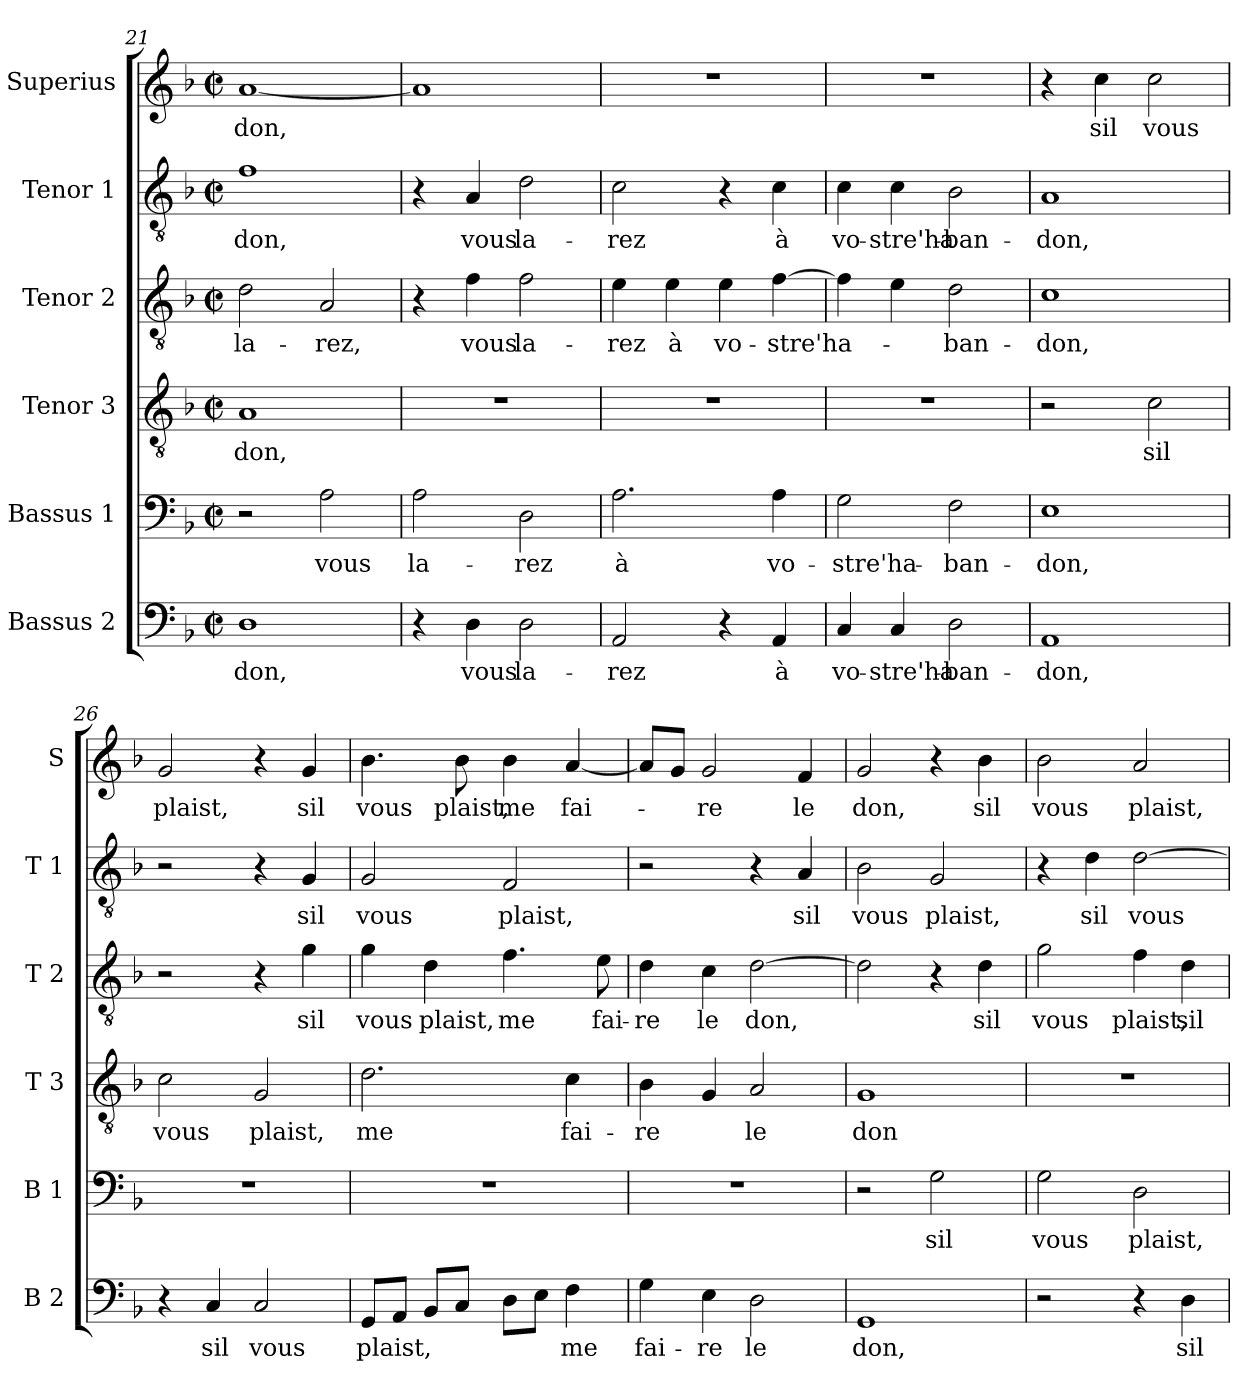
**kern	**text	**kern	**text	**kern	**text	**kern	**text	**kern	**text	**kern	**text
*part6	*part6	*part5	*part5	*part4	*part4	*part3	*part3	*part2	*part2	*part1	*part1
*staff6	*staff6	*staff5	*staff5	*staff4	*staff4	*staff3	*staff3	*staff2	*staff2	*staff1	*staff1
*I"Bassus 2	*	*I"Bassus 1	*	*I"Tenor 3	*	*I"Tenor 2	*	*I"Tenor 1	*	*I"Superius	*
*I'B 2	*	*I'B 1	*	*I'T 3	*	*I'T 2	*	*I'T 1	*	*I'S	*
*clefF4	*	*clefF4	*	*clefGv2	*	*clefGv2	*	*clefGv2	*	*clefG2	*
*k[b-]	*	*k[b-]	*	*k[b-]	*	*k[b-]	*	*k[b-]	*	*k[b-]	*
*F:	*	*F:	*	*F:	*	*F:	*	*F:	*	*F:	*
*M2/2	*	*M2/2	*	*M2/2	*	*M2/2	*	*M2/2	*	*M2/2	*
*met(c|)	*	*met(c|)	*	*met(c|)	*	*met(c|)	*	*met(c|)	*	*met(c|)	*
=21	=21	=21	=21	=21	=21	=21	=21	=21	=21	=21	=21
!	!LO:LY:b	!	!	!	!LO:LY:b	!	!LO:LY:b	!	!LO:LY:b	!	!LO:LY:b
1D	-don,	2r	.	1A	-don,	2d\	la-	1f	-don,	[1a	-don,
!	!	!	!LO:LY:b	!	!	!	!LO:LY:b	!	!	!	!
.	.	2A\	vous	.	.	2A/	-rez,	.	.	.	.
=22	=22	=22	=22	=22	=22	=22	=22	=22	=22	=22	=22
!	!	!	!LO:LY:b	!	!	!	!	!	!	!	!
4r	.	2A\	la-	1r	.	4r	.	4r	.	1a]	.
!	!LO:LY:b	!	!	!	!	!	!LO:LY:b	!	!LO:LY:b	!	!
4D\	vous	.	.	.	.	4f\	vous	4A/	vous	.	.
!	!LO:LY:b	!	!LO:LY:b	!	!	!	!LO:LY:b	!	!LO:LY:b	!	!
2D\	la-	2D\	-rez	.	.	2f\	la-	2d\	la-	.	.
=23	=23	=23	=23	=23	=23	=23	=23	=23	=23	=23	=23
!	!LO:LY:b	!	!LO:LY:b	!	!	!	!LO:LY:b	!	!LO:LY:b	!	!
2AA/	-rez	2.A\	à	1r	.	4e\	-rez	2c\	-rez	1r	.
!	!	!	!	!	!	!	!LO:LY:b	!	!	!	!
.	.	.	.	.	.	4e\	à	.	.	.	.
!	!	!	!	!	!	!	!LO:LY:b	!	!	!	!
4r	.	.	.	.	.	4e\	vo-	4r	.	.	.
!	!LO:LY:b	!	!LO:LY:b	!	!	!	!LO:LY:b	!	!LO:LY:b	!	!
4AA/	à	4A\	vo-	.	.	[4f\	-stre'ha-	4c\	à	.	.
=24	=24	=24	=24	=24	=24	=24	=24	=24	=24	=24	=24
!	!LO:LY:b	!	!LO:LY:b	!	!	!	!	!	!LO:LY:b	!	!
4C/	vo-	2G\	-stre'ha-	1r	.	4f\]	.	4c\	vo-	1r	.
!	!LO:LY:b	!	!	!	!	!	!	!	!LO:LY:b	!	!
4C/	-stre'ha-	.	.	.	.	4e\	.	4c\	-stre'ha-	.	.
!	!LO:LY:b	!	!LO:LY:b	!	!	!	!LO:LY:b	!	!LO:LY:b	!	!
2D\	-ban-	2F\	-ban-	.	.	2d\	-ban-	2B-\	-ban-	.	.
=25	=25	=25	=25	=25	=25	=25	=25	=25	=25	=25	=25
!	!LO:LY:b	!	!LO:LY:b	!	!	!	!LO:LY:b	!	!LO:LY:b	!	!
1AA	-don,	1E	-don,	2r	.	1c	-don,	1A	-don,	4r	.
!	!	!	!	!	!	!	!	!	!	!	!LO:LY:b
.	.	.	.	.	.	.	.	.	.	4cc\	sil
!	!	!	!	!	!LO:LY:b	!	!	!	!	!	!LO:LY:b
.	.	.	.	2c\	sil	.	.	.	.	2cc\	vous
!!LO:PB:g=z
=26	=26	=26	=26	=26	=26	=26	=26	=26	=26	=26	=26
!	!	!	!	!	!LO:LY:b	!	!	!	!	!	!LO:LY:b
4r	.	1r	.	2c\	vous	2r	.	2r	.	2g/	plaist,
!	!LO:LY:b	!	!	!	!	!	!	!	!	!	!
4C/	sil	.	.	.	.	.	.	.	.	.	.
!	!LO:LY:b	!	!	!	!LO:LY:b	!	!	!	!	!	!
2C/	vous	.	.	2G/	plaist,	4r	.	4r	.	4r	.
!	!	!	!	!	!	!	!LO:LY:b	!	!LO:LY:b	!	!LO:LY:b
.	.	.	.	.	.	4g\	sil	4G/	sil	4g/	sil
=27	=27	=27	=27	=27	=27	=27	=27	=27	=27	=27	=27
!	!LO:LY:b	!	!	!	!LO:LY:b	!	!LO:LY:b	!	!LO:LY:b	!	!LO:LY:b
8GG/L	plaist,	1r	.	2.d\	me	4g\	vous	2G/	vous	4.b-\	vous
8AA/J	.	.	.	.	.	.	.	.	.	.	.
!	!	!	!	!	!	!	!LO:LY:b	!	!	!	!
8BB-/L	.	.	.	.	.	4d\	plaist,	.	.	.	.
!	!	!	!	!	!	!	!	!	!	!	!LO:LY:b
8C/J	.	.	.	.	.	.	.	.	.	8b-\	plaist,
!	!	!	!	!	!	!	!LO:LY:b	!	!LO:LY:b	!	!LO:LY:b
8D\L	.	.	.	.	.	4.f\	me	2F/	plaist,	4b-\	me
8E\J	.	.	.	.	.	.	.	.	.	.	.
!	!LO:LY:b	!	!	!	!LO:LY:b	!	!	!	!	!	!LO:LY:b
4F\	me	.	.	4c\	fai-	.	.	.	.	[4a/	fai-
!	!	!	!	!	!	!	!LO:LY:b	!	!	!	!
.	.	.	.	.	.	8e\	fai-	.	.	.	.
=28	=28	=28	=28	=28	=28	=28	=28	=28	=28	=28	=28
!	!LO:LY:b	!	!	!	!LO:LY:b	!	!LO:LY:b	!	!	!	!
4G\	fai-	1r	.	4B-\	-re	4d\	-re	2r	.	8a/L]	.
.	.	.	.	.	.	.	.	.	.	8g/J	.
!	!LO:LY:b	!	!	!	!	!	!LO:LY:b	!	!	!	!LO:LY:b
4E\	-re	.	.	4G/	.	4c\	le	.	.	2g/	-re
!	!LO:LY:b	!	!	!	!LO:LY:b	!	!LO:LY:b	!	!	!	!
2D\	le	.	.	2A/	le	[2d\	don,	4r	.	.	.
!	!	!	!	!	!	!	!	!	!LO:LY:b	!	!LO:LY:b
.	.	.	.	.	.	.	.	4A/	sil	4f/	le
=29	=29	=29	=29	=29	=29	=29	=29	=29	=29	=29	=29
!	!LO:LY:b	!	!	!	!LO:LY:b	!	!	!	!LO:LY:b	!	!LO:LY:b
1GG	don,	2r	.	1G	don	2d\]	.	2B-\	vous	2g/	don,
!	!	!	!LO:LY:b	!	!	!	!	!	!LO:LY:b	!	!
.	.	2G\	sil	.	.	4r	.	2G/	plaist,	4r	.
!	!	!	!	!	!	!	!LO:LY:b	!	!	!	!LO:LY:b
.	.	.	.	.	.	4d\	sil	.	.	4b-\	sil
=30	=30	=30	=30	=30	=30	=30	=30	=30	=30	=30	=30
!	!	!	!LO:LY:b	!	!	!	!LO:LY:b	!	!	!	!LO:LY:b
2r	.	2G\	vous	1r	.	2g\	vous	4r	.	2b-\	vous
!	!	!	!	!	!	!	!	!	!LO:LY:b	!	!
.	.	.	.	.	.	.	.	4d\	sil	.	.
!	!	!	!LO:LY:b	!	!	!	!LO:LY:b	!	!LO:LY:b	!	!LO:LY:b
4r	.	2D\	plaist,	.	.	4f\	plaist,	[2d\	vous	2a/	plaist,
!	!LO:LY:b	!	!	!	!	!	!LO:LY:b	!	!	!	!
4D\	sil	.	.	.	.	4d\	sil	.	.	.	.
=	=	=	=	=	=	=	=	=	=	=	=
*-	*-	*-	*-	*-	*-	*-	*-	*-	*-	*-	*-
